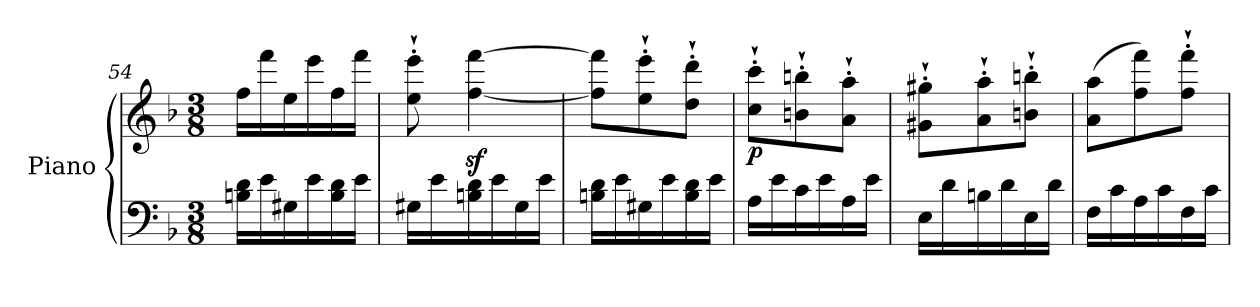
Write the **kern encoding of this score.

**kern	**kern	**dynam
*part1	*part1	*part1
*staff2	*staff1	*staff1/2
*I"Piano	*	*
*I'Pno	*	*
*clefF4	*clefG2	*
*k[b-]	*k[b-]	*
*M3/8	*M3/8	*
=54	=54	=54
16Bn\ 16d\LL	16ff\LL	.
16e\	16fff\	.
16G#X\	16ee\	.
16e\	16eee\	.
16B\ 16d\	16ff\	.
16e\JJ	16fff\JJ	.
!!LO:LB:g=z
=55	=55	=55
16G#X\LL	8ee\'` 8eee\'`	.
16e\	.	.
16Bn\ 16d\	[4ff\z< [4fff\z<	.
16e\	.	.
16G#\	.	.
16e\JJ	.	.
=56	=56	=56
!	!	!LO:DY:b
16Bn\ 16d\LL	8ff\] 8fff\]L	other-dynamics
16e\	.	.
16G#X\	8ee\'` 8eee\'`	.
16e\	.	.
16B\ 16d\	8dd\'` 8ddd\'`J	.
16e\JJ	.	.
=57	=57	=57
!	!	!LO:DY:b
16A\LL	8cc\'` 8ccc\'`L	p
16e\	.	.
16c\	8bn\'` 8bbn\'`	.
16e\	.	.
16A\	8a\'` 8aa\'`J	.
16e\JJ	.	.
=58	=58	=58
16E\LL	8g#X\'` 8gg#X\'`L	.
16d\	.	.
16Bn\	8a\'` 8aa\'`	.
16d\	.	.
16E\	8bn\'` 8bbn\'`J	.
16d\JJ	.	.
=59	=59	=59
!	!	!LO:DY:b
16F\LL	(>8a\ 8aa\L	other-dynamics
16c\	.	.
16A\	8ff\ 8fff\)	.
16c\	.	.
16F\	8ff\'` 8fff\'`J	.
16c\JJ	.	.
=	=	=
*-	*-	*-
